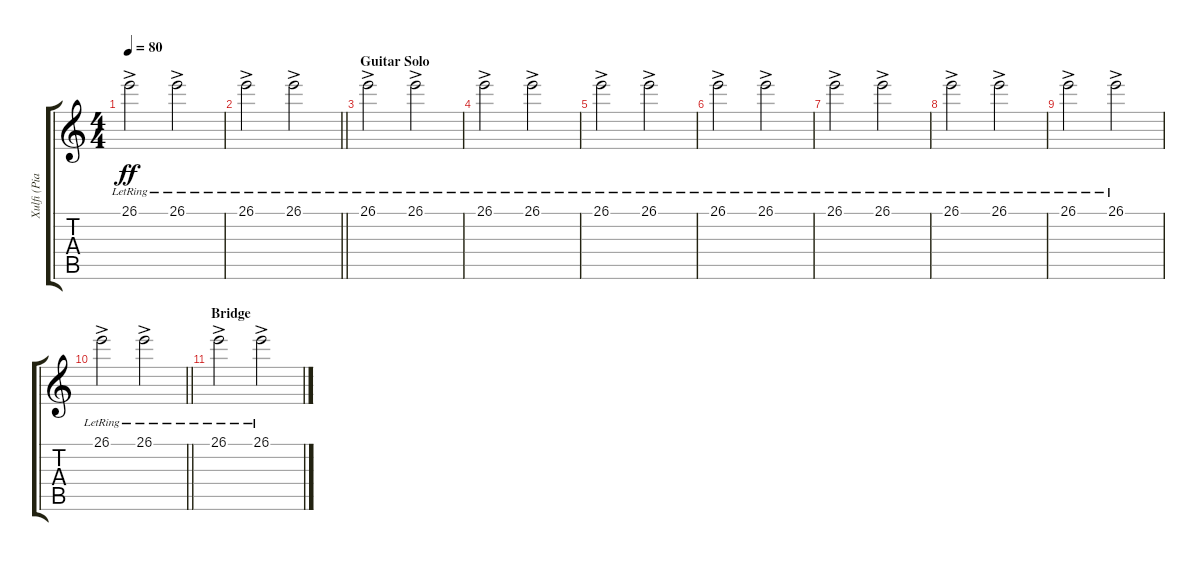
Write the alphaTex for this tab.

\track ("Xulfi (Piano Treble)" "Xulfi (Pia") {instrument acousticgrandpiano}
\staff {score tabs}
\tuning (D4 A3 G3 D3 A2 D2) {hide}
\ts (4 4)
\tempo 80
\clef g2
\ks c
26.1{ac lr}.2{dy ff} 26.1{ac lr}.2 |
\barLineRight lightlight
26.1{ac lr}.2 26.1{ac lr}.2 |
\section ("" "Guitar Solo")
26.1{ac lr}.2 26.1{ac lr}.2 |
26.1{ac lr}.2 26.1{ac lr}.2 |
26.1{ac lr}.2 26.1{ac lr}.2 |
26.1{ac lr}.2 26.1{ac lr}.2 |
26.1{ac lr}.2 26.1{ac lr}.2 |
26.1{ac lr}.2 26.1{ac lr}.2 |
26.1{ac lr}.2 26.1{ac lr}.2 |
\barLineRight lightlight
26.1{ac lr}.2 26.1{ac lr}.2 |
\section ("" "Bridge")
26.1{ac lr}.2 26.1{ac lr}.2
